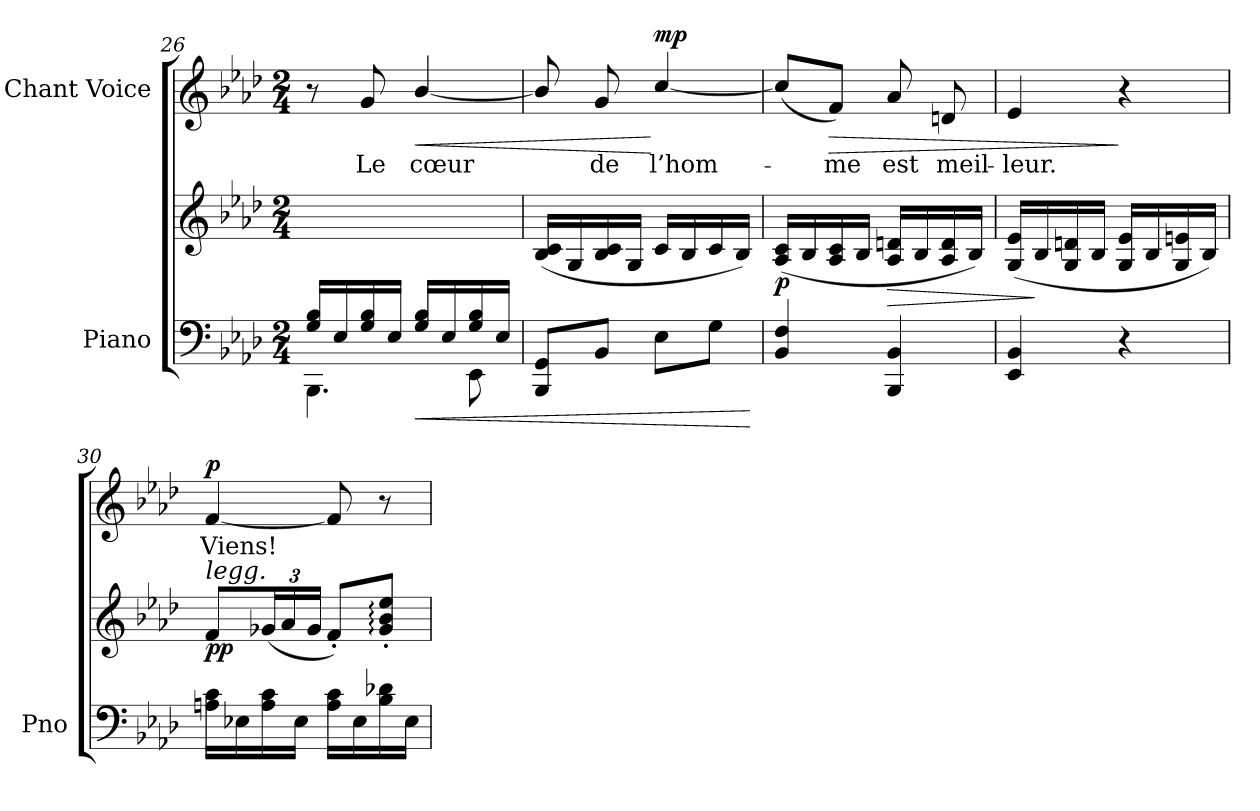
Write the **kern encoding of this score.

**kern	**kern	**dynam	**kern	**text	**dynam
*part2	*part2	*part2	*part1	*part1	*part1
*staff3	*staff2	*staff2/3	*staff1	*staff1	*staff1
*I"Piano	*	*	*I"Chant Voice	*	*
*I'Pno	*	*	*	*	*
*clefF4	*clefG2	*	*clefG2	*	*
*k[b-e-a-d-]	*k[b-e-a-d-]	*	*k[b-e-a-d-]	*	*
*M2/4	*M2/4	*	*M2/4	*	*
=26	=26	=26	=26	=26	=26
*^	*	*	*	*	*
16G/ 16B-/LL	4.BBB-\	2ryy	.	8r	.	.
16E-/	.	.	.	.	.	.
!	!	!	!	!	!LO:LY:b	!
16G/ 16B-/	.	.	.	8g/	Le	.
16E-/JJ	.	.	.	.	.	.
!	!	!	!LO:HP:b=2	!	!LO:LY:b	!LO:HP:b
16G/ 16B-/LL	.	.	<	[4b-/	cœur	<
16E-/	.	.	.	.	.	.
16G/ 16B-/	8EE-\	.	.	.	.	.
16E-/JJ	.	.	.	.	.	.
*v	*v	*	*	*	*	*
=27	=27	=27	=27	=27	=27
8BBB-/ 8GG/L	(>16B-/ 16c/LL	.	8b-/]	.	.
.	16G/	.	.	.	.
!	!	!	!	!LO:LY:b	!
8BB-/J	16B-/ 16c/	.	8g/	de	.
.	16G/JJ	.	.	.	.
!	!	!	!	!LO:LY:b	!LO:DY:n=1:b
8E-\L	16c/LL	.	[4cc/	l’hom-	[ mp
.	16B-/	.	.	.	.
8G\J	16c/	.	.	.	.
.	16B-/JJ)	.	.	.	.
.	.	[	.	.	.
!!LO:LB:g=z
=28	=28	=28	=28	=28	=28
!	!	!LO:DY:b	!	!	!
4BB-/ 4F/	(>16A-/ 16c/LL	p	(<8cc/L]	.	.
.	16B-/	.	.	.	.
!	!	!	!	!LO:LY:b	!LO:HP:b
.	16A-/ 16c/	.	8f/J)	-me	>
.	16B-/JJ	.	.	.	.
!	!	!LO:HP:b	!	!LO:LY:b	!
4BBB-/ 4BB-/	16A-/ 16dn/LL	>	8a-/	est	.
.	16B-/	.	.	.	.
!	!	!	!	!LO:LY:b	!
.	16A-/ 16d/	.	8dn/	meil-	.
.	16B-/JJ)	.	.	.	.
=29	=29	=29	=29	=29	=29
!	!	!	!	!LO:LY:b	!
4EE-/ 4BB-/	(>16G/ 16e-/LL	.	4e-/	-leur.	.
.	16B-/	]	.	.	.
.	16G/ 16dn/	.	.	.	.
.	16B-/JJ	.	.	.	.
4r	16G/ 16e-/LL	.	4r	.	]
.	16B-/	.	.	.	.
.	16G/ 16en/	.	.	.	.
.	16B-/JJ)	.	.	.	.
=30	=30	=30	=30	=30	=30
!	!LO:TX:a:i:t=legg.	!	!	!	!
!	!	!LO:DY:b	!	!LO:LY:b	!LO:DY:a
16An\ 16c\LL	8f/L	pp	[4f/	Viens!	p
16E-X\	.	.	.	.	.
*	*Xbrackettup	*	*	*	*
16A\ 16c\	(<24g-X/L	.	.	.	.
.	24a-/	.	.	.	.
16E-\JJ	.	.	.	.	.
.	24g-/JJ	.	.	.	.
16A\ 16c\LL	8f'/L)	.	8f/]	.	.
16E-\	.	.	.	.	.
16B-\ 16d-X\	8g-/:' 8b-/:' 8ee-/:'J	.	8r	.	.
16E-\JJ	.	.	.	.	.
=	=	=	=	=	=
*-	*-	*-	*-	*-	*-
